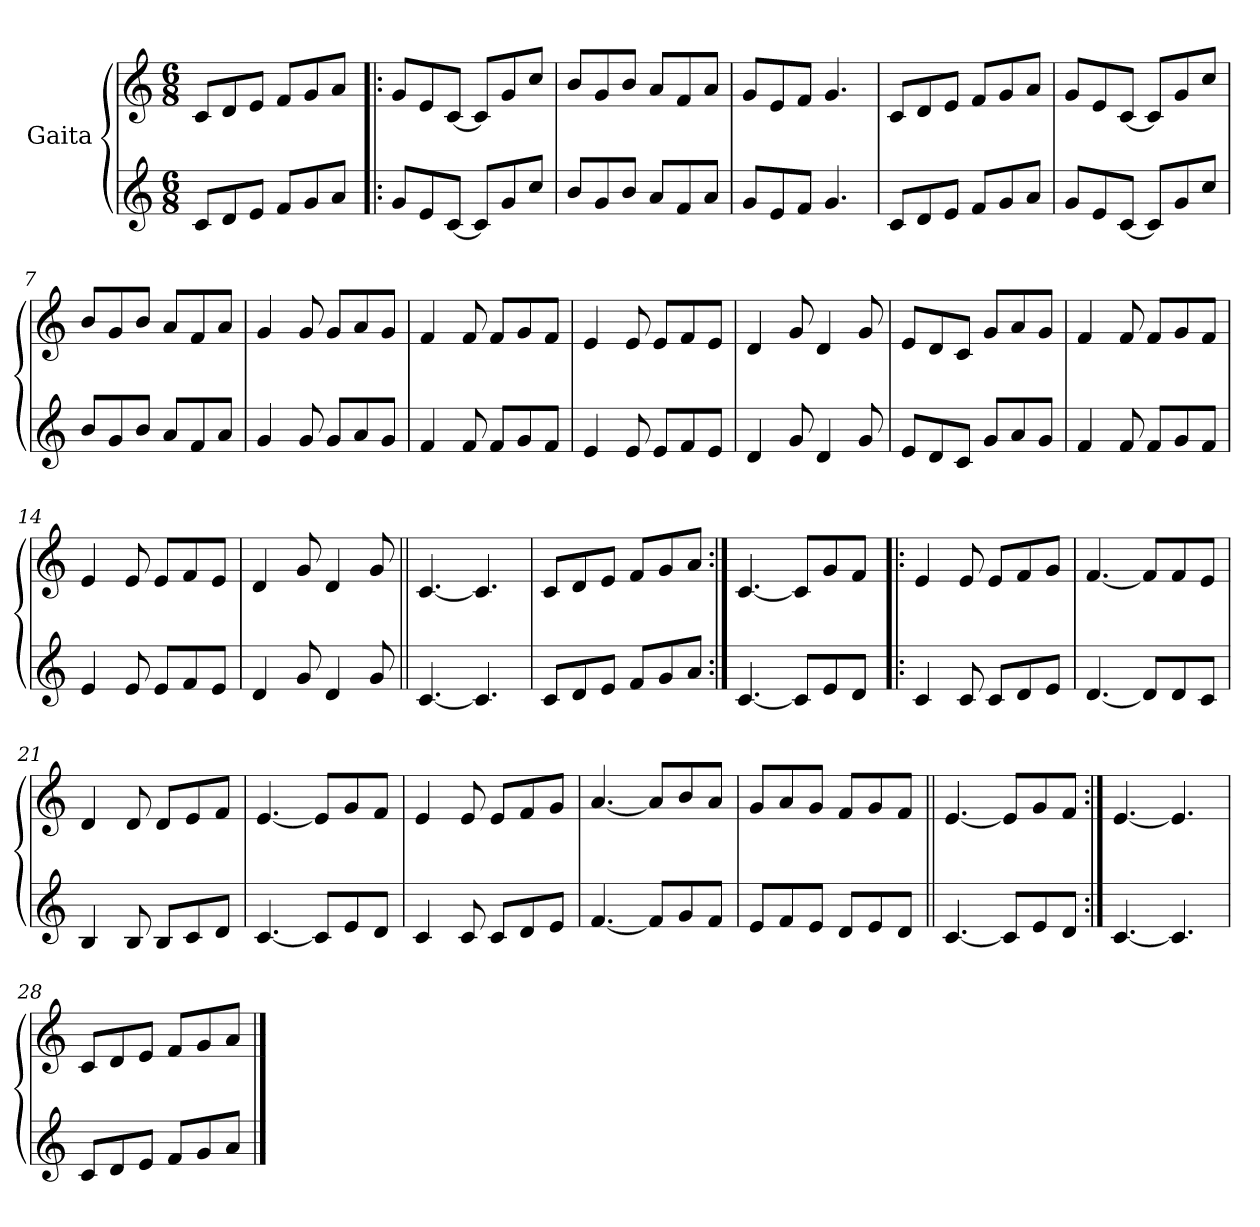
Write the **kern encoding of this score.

**kern	**kern
*part2	*part1
*staff2	*staff1
*I"Gaita	*I"Gaita
*clefG2	*clefG2
*k[]	*k[]
*M6/8	*M6/8
*MM183	*MM183
=1	=1
8c/L	8c/L
8d/	8d/
8e/J	8e/J
8f/L	8f/L
8g/	8g/
8a/J	8a/J
=2!|:	=2!|:
8g/L	8g/L
8e/	8e/
[8c/J	[8c/J
8c/L]	8c/L]
8g/	8g/
8cc/J	8cc/J
=3	=3
8b/L	8b/L
8g/	8g/
8b/J	8b/J
8a/L	8a/L
8f/	8f/
8a/J	8a/J
=4	=4
8g/L	8g/L
8e/	8e/
8f/J	8f/J
4.g/	4.g/
=5	=5
8c/L	8c/L
8d/	8d/
8e/J	8e/J
8f/L	8f/L
8g/	8g/
8a/J	8a/J
=6	=6
8g/L	8g/L
8e/	8e/
[8c/J	[8c/J
8c/L]	8c/L]
8g/	8g/
8cc/J	8cc/J
!!LO:LB:g=z
=7	=7
8b/L	8b/L
8g/	8g/
8b/J	8b/J
8a/L	8a/L
8f/	8f/
8a/J	8a/J
=8	=8
4g/	4g/
8g/	8g/
8g/L	8g/L
8a/	8a/
8g/J	8g/J
=9	=9
4f/	4f/
8f/	8f/
8f/L	8f/L
8g/	8g/
8f/J	8f/J
=10	=10
4e/	4e/
8e/	8e/
8e/L	8e/L
8f/	8f/
8e/J	8e/J
=11	=11
4d/	4d/
8g/	8g/
4d/	4d/
8g/	8g/
=12	=12
8e/L	8e/L
8d/	8d/
8c/J	8c/J
8g/L	8g/L
8a/	8a/
8g/J	8g/J
=13	=13
4f/	4f/
8f/	8f/
8f/L	8f/L
8g/	8g/
8f/J	8f/J
!!LO:LB:g=z
=14	=14
4e/	4e/
8e/	8e/
8e/L	8e/L
8f/	8f/
8e/J	8e/J
=15	=15
4d/	4d/
8g/	8g/
4d/	4d/
8g/	8g/
=16||	=16||
[4.c/	[4.c/
4.c/]	4.c/]
=17	=17
8c/L	8c/L
8d/	8d/
8e/J	8e/J
8f/L	8f/L
8g/	8g/
8a/J	8a/J
=18:|!	=18:|!
[4.c/	[4.c/
8c/L]	8c/L]
8e/	8g/
8d/J	8f/J
=19!|:	=19!|:
4c/	4e/
8c/	8e/
8c/L	8e/L
8d/	8f/
8e/J	8g/J
=20	=20
[4.d/	[4.f/
8d/L]	8f/L]
8d/	8f/
8c/J	8e/J
!!LO:LB:g=z
=21	=21
4B/	4d/
8B/	8d/
8B/L	8d/L
8c/	8e/
8d/J	8f/J
=22	=22
[4.c/	[4.e/
8c/L]	8e/L]
8e/	8g/
8d/J	8f/J
=23	=23
4c/	4e/
8c/	8e/
8c/L	8e/L
8d/	8f/
8e/J	8g/J
=24	=24
[4.f/	[4.a/
8f/L]	8a/L]
8g/	8b/
8f/J	8a/J
=25	=25
8e/L	8g/L
8f/	8a/
8e/J	8g/J
8d/L	8f/L
8e/	8g/
8d/J	8f/J
=26||	=26||
[4.c/	[4.e/
8c/L]	8e/L]
8e/	8g/
8d/J	8f/J
=27:|!	=27:|!
[4.c/	[4.e/
4.c/]	4.e/]
!!LO:LB:g=z
=28	=28
8c/L	8c/L
8d/	8d/
8e/J	8e/J
8f/L	8f/L
8g/	8g/
8a/J	8a/J
==	==
*-	*-
